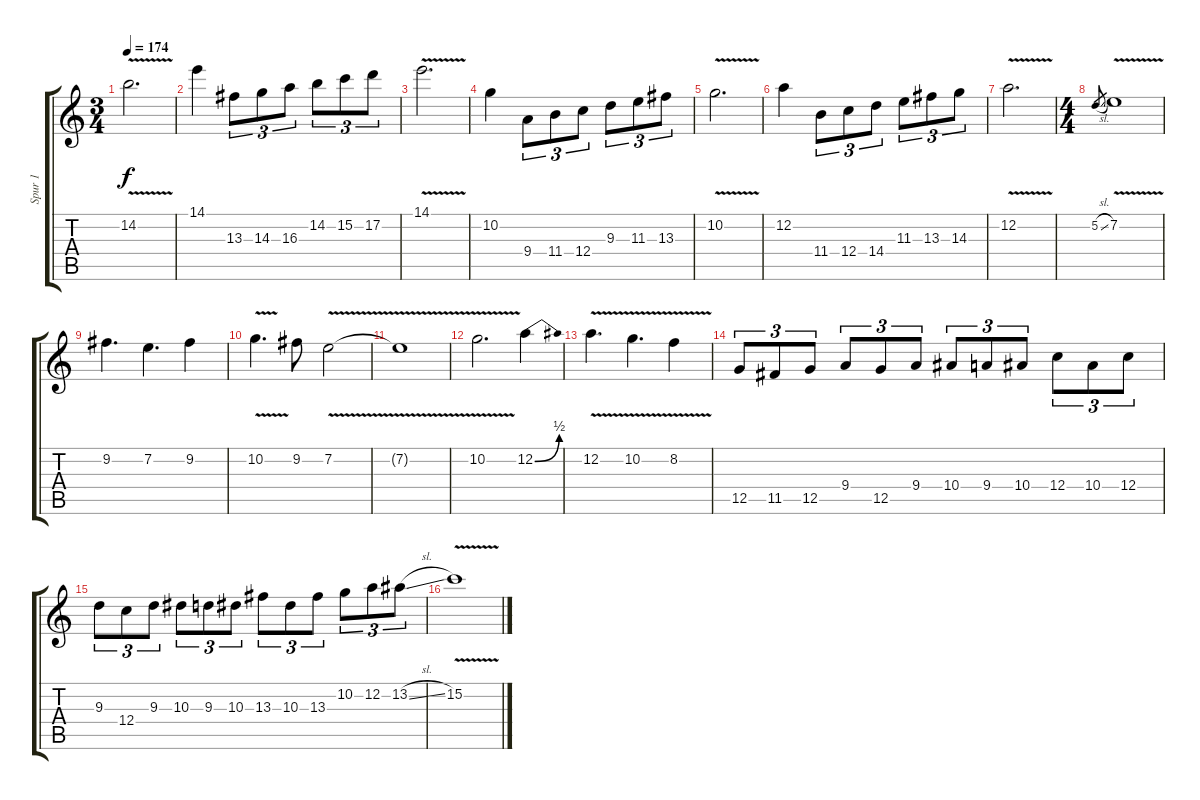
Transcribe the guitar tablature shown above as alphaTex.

\track ("Spur 1" "Spur 1") {instrument overdrivenguitar}
\staff {score tabs}
\tuning (D4 A3 F3 C3 G2 D2) {hide}
\ts (3 4)
\tempo 174
\clef g2
\ks c
14.2{v}.2{d dy f} |
14.1.4 13.3.8{tu (3 2)} 14.3.8{tu (3 2)} 16.3.8{tu (3 2)} 14.2.8{tu (3 2)} 15.2.8{tu (3 2)} 17.2.8{tu (3 2)} |
14.1{v}.2{d} |
10.2.4 9.4.8{tu (3 2)} 11.4.8{tu (3 2)} 12.4.8{tu (3 2)} 9.3.8{tu (3 2)} 11.3.8{tu (3 2)} 13.3.8{tu (3 2)} |
10.2{v}.2{d} |
12.2.4 11.4.8{tu (3 2)} 12.4.8{tu (3 2)} 14.4.8{tu (3 2)} 11.3.8{tu (3 2)} 13.3.8{tu (3 2)} 14.3.8{tu (3 2)} |
12.2{v}.2{d} |
\ts (4 4)
5.2{sl}.8{gr} 7.2{v}.1 |
9.2.4{d} 7.2.4{d} 9.2.4 |
10.2{v}.4{d} 9.2.8 7.2{v}.2 |
7.2{v t}.1 |
10.2{v}.2{d} 12.2{be (bend 0 0 60 2)}.4 |
12.2{v}.4{d} 10.2{v}.4{d} 8.2{v}.4 |
12.5.8{tu (3 2)} 11.5.8{tu (3 2)} 12.5.8{tu (3 2)} 9.4.8{tu (3 2)} 12.5.8{tu (3 2)} 9.4.8{tu (3 2)} 10.4.8{tu (3 2)} 9.4.8{tu (3 2)} 10.4.8{tu (3 2)} 12.4.8{tu (3 2)} 10.4.8{tu (3 2)} 12.4.8{tu (3 2)} |
9.3.8{tu (3 2)} 12.4.8{tu (3 2)} 9.3.8{tu (3 2)} 10.3.8{tu (3 2)} 9.3.8{tu (3 2)} 10.3.8{tu (3 2)} 13.3.8{tu (3 2)} 10.3.8{tu (3 2)} 13.3.8{tu (3 2)} 10.2.8{tu (3 2)} 12.2.8{tu (3 2)} 13.2{sl}.8{tu (3 2)} |
15.2{v}.1
